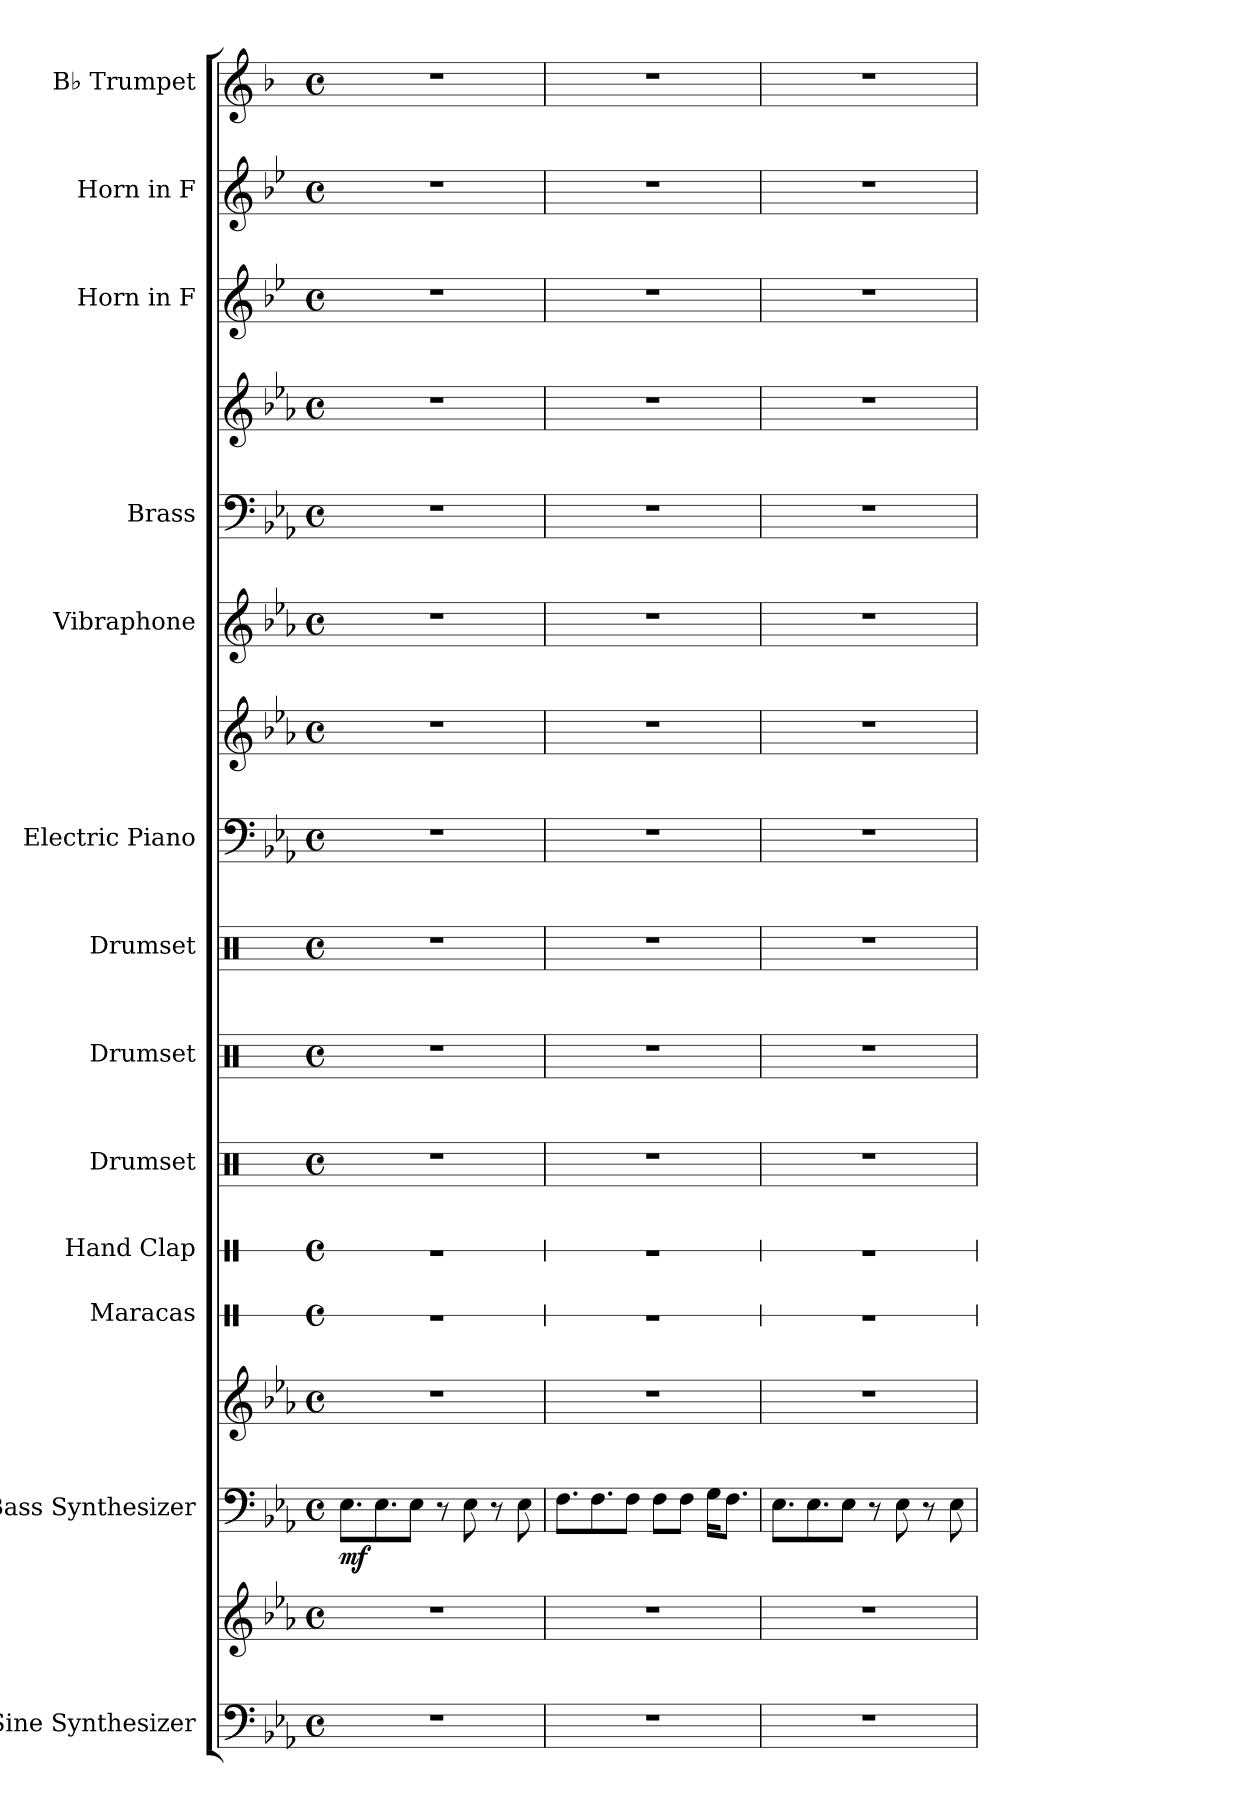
**kern	**kern	**kern	**kern	**dynam	**kern	**kern	**kern	**kern	**kern	**kern	**kern	**kern	**kern	**kern	**kern	**kern	**kern
*part13	*part13	*part12	*part12	*part12	*part11	*part10	*part9	*part8	*part7	*part6	*part6	*part5	*part4	*part4	*part3	*part2	*part1
*staff17	*staff16	*staff15	*staff14	*staff14/15	*staff13	*staff12	*staff11	*staff10	*staff9	*staff8	*staff7	*staff6	*staff5	*staff4	*staff3	*staff2	*staff1
*I"Sine Synthesizer	*	*I"Bass Synthesizer	*	*	*I"Maracas	*I"Hand Clap	*I"Drumset	*I"Drumset	*I"Drumset	*I"Electric Piano	*	*I"Vibraphone	*I"Brass	*	*I"Horn in F	*I"Horn in F	*I"B♭ Trumpet
*I'Synth.	*	*I'Synth.	*	*	*I'Mrcs.	*I'Hd. Clp.	*I'Drs.	*I'Drs.	*I'Drs.	*I'El. Pno.	*	*I'Vib.	*I'Br.	*	*	*	*I'B♭ Tpt.
*	*	*	*	*	*stria1	*stria1	*	*	*	*	*	*	*	*	*	*	*
*clefF4	*clefG2	*clefF4	*clefG2	*	*clefX	*clefX	*clefX	*clefX	*clefX	*clefF4	*clefG2	*clefG2	*clefF4	*clefG2	*clefG2	*clefG2	*clefG2
*	*	*	*	*	*	*	*	*	*	*	*	*	*	*	*ITrd4c7	*ITrd4c7	*ITrd1c2
*k[b-e-a-]	*k[b-e-a-]	*k[b-e-a-]	*k[b-e-a-]	*	*k[]	*k[]	*k[]	*k[]	*k[]	*k[b-e-a-]	*k[b-e-a-]	*k[b-e-a-]	*k[b-e-a-]	*k[b-e-a-]	*k[b-e-a-]	*k[b-e-a-]	*k[b-e-a-]
*M4/4	*M4/4	*M4/4	*M4/4	*	*M4/4	*M4/4	*M4/4	*M4/4	*M4/4	*M4/4	*M4/4	*M4/4	*M4/4	*M4/4	*M4/4	*M4/4	*M4/4
*met(c)	*met(c)	*met(c)	*met(c)	*	*met(c)	*met(c)	*met(c)	*met(c)	*met(c)	*met(c)	*met(c)	*met(c)	*met(c)	*met(c)	*met(c)	*met(c)	*met(c)
*MM144	*MM144	*MM144	*MM144	*	*MM144	*MM144	*MM144	*MM144	*MM144	*MM144	*MM144	*MM144	*MM144	*MM144	*MM144	*MM144	*MM144
=1	=1	=1	=1	=1	=1	=1	=1	=1	=1	=1	=1	=1	=1	=1	=1	=1	=1
!	!	!	!	!LO:DY:b=2	!	!	!	!	!	!	!	!	!	!	!	!	!
1r	1r	8.E-\L	1r	mf	1r	1r	1r	1r	1r	1r	1r	1r	1r	1r	1r	1r	1r
.	.	8.E-\	.	.	.	.	.	.	.	.	.	.	.	.	.	.	.
.	.	8E-\J	.	.	.	.	.	.	.	.	.	.	.	.	.	.	.
.	.	8r	.	.	.	.	.	.	.	.	.	.	.	.	.	.	.
.	.	8E-\	.	.	.	.	.	.	.	.	.	.	.	.	.	.	.
.	.	8r	.	.	.	.	.	.	.	.	.	.	.	.	.	.	.
.	.	8E-\	.	.	.	.	.	.	.	.	.	.	.	.	.	.	.
=2	=2	=2	=2	=2	=2	=2	=2	=2	=2	=2	=2	=2	=2	=2	=2	=2	=2
1r	1r	8.F\L	1r	.	1r	1r	1r	1r	1r	1r	1r	1r	1r	1r	1r	1r	1r
.	.	8.F\	.	.	.	.	.	.	.	.	.	.	.	.	.	.	.
.	.	8F\J	.	.	.	.	.	.	.	.	.	.	.	.	.	.	.
.	.	8F\L	.	.	.	.	.	.	.	.	.	.	.	.	.	.	.
.	.	8F\J	.	.	.	.	.	.	.	.	.	.	.	.	.	.	.
.	.	16G\KL	.	.	.	.	.	.	.	.	.	.	.	.	.	.	.
.	.	8.F\J	.	.	.	.	.	.	.	.	.	.	.	.	.	.	.
=3	=3	=3	=3	=3	=3	=3	=3	=3	=3	=3	=3	=3	=3	=3	=3	=3	=3
1r	1r	8.E-\L	1r	.	1r	1r	1r	1r	1r	1r	1r	1r	1r	1r	1r	1r	1r
.	.	8.E-\	.	.	.	.	.	.	.	.	.	.	.	.	.	.	.
.	.	8E-\J	.	.	.	.	.	.	.	.	.	.	.	.	.	.	.
.	.	8r	.	.	.	.	.	.	.	.	.	.	.	.	.	.	.
.	.	8E-\	.	.	.	.	.	.	.	.	.	.	.	.	.	.	.
.	.	8r	.	.	.	.	.	.	.	.	.	.	.	.	.	.	.
.	.	8E-\	.	.	.	.	.	.	.	.	.	.	.	.	.	.	.
=	=	=	=	=	=	=	=	=	=	=	=	=	=	=	=	=	=
*-	*-	*-	*-	*-	*-	*-	*-	*-	*-	*-	*-	*-	*-	*-	*-	*-	*-
